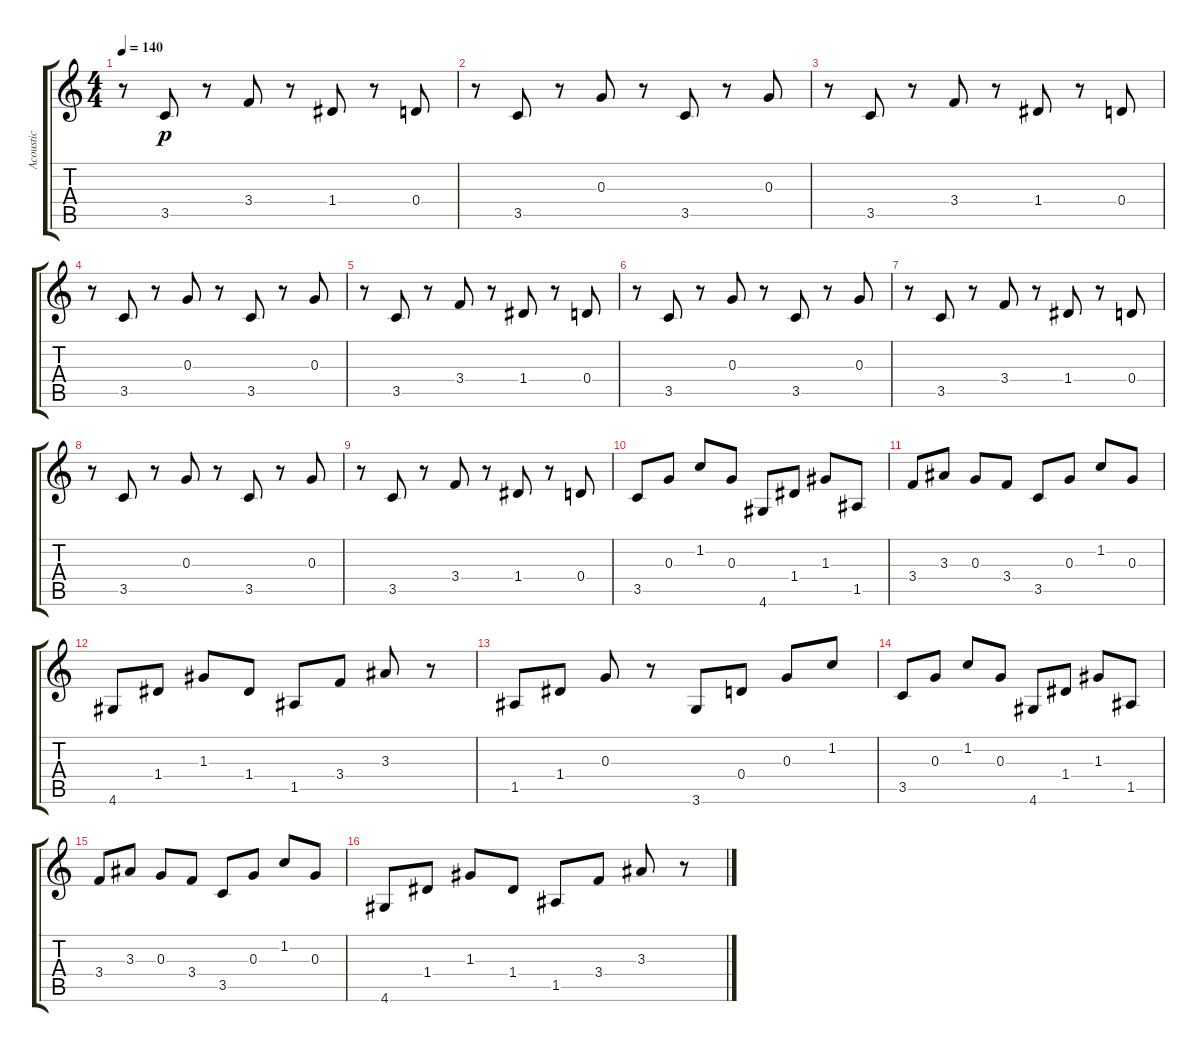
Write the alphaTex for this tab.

\track ("Acoustic" "Acoustic") {instrument acousticguitarsteel}
\staff {score tabs}
\tuning (E4 B3 G3 D3 A2 E2) {hide}
\ts (4 4)
\tempo 140
\clef g2
\ks c
r.8{dy p} 3.5.8 r.8 3.4.8 r.8 1.4.8 r.8 0.4.8 |
r.8 3.5.8 r.8 0.3.8 r.8 3.5.8 r.8 0.3.8 |
r.8 3.5.8 r.8 3.4.8 r.8 1.4.8 r.8 0.4.8 |
r.8 3.5.8 r.8 0.3.8 r.8 3.5.8 r.8 0.3.8 |
r.8 3.5.8 r.8 3.4.8 r.8 1.4.8 r.8 0.4.8 |
r.8 3.5.8 r.8 0.3.8 r.8 3.5.8 r.8 0.3.8 |
r.8 3.5.8 r.8 3.4.8 r.8 1.4.8 r.8 0.4.8 |
r.8 3.5.8 r.8 0.3.8 r.8 3.5.8 r.8 0.3.8 |
r.8 3.5.8 r.8 3.4.8 r.8 1.4.8 r.8 0.4.8 |
3.5.8 0.3.8 1.2.8 0.3.8 4.6.8 1.4.8 1.3.8 1.5.8 |
3.4.8 3.3.8 0.3.8 3.4.8 3.5.8 0.3.8 1.2.8 0.3.8 |
4.6.8 1.4.8 1.3.8 1.4.8 1.5.8 3.4.8 3.3.8 r.8 |
1.5.8 1.4.8 0.3.8 r.8 3.6.8 0.4.8 0.3.8 1.2.8 |
3.5.8 0.3.8 1.2.8 0.3.8 4.6.8 1.4.8 1.3.8 1.5.8 |
3.4.8 3.3.8 0.3.8 3.4.8 3.5.8 0.3.8 1.2.8 0.3.8 |
4.6.8 1.4.8 1.3.8 1.4.8 1.5.8 3.4.8 3.3.8 r.8
